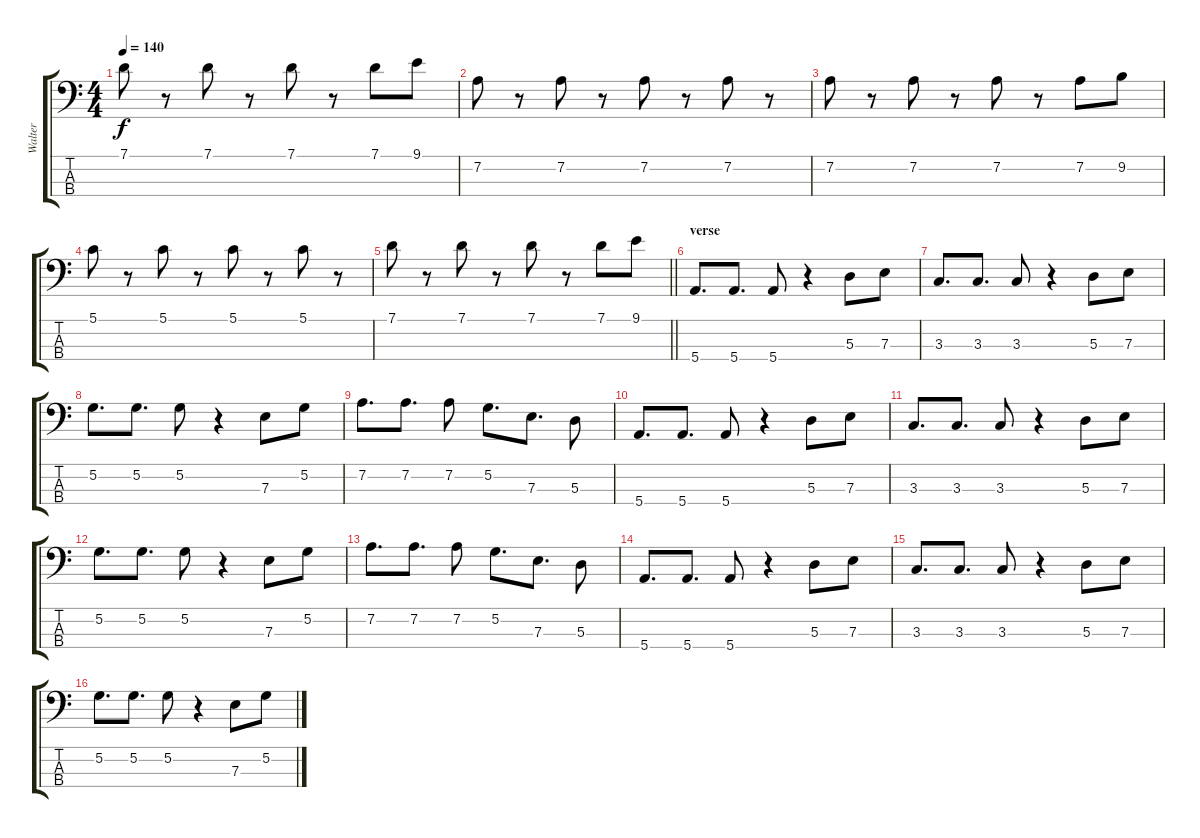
\track ("Walter" "Walter") {instrument electricbassfinger}
\staff {score tabs}
\tuning (G2 D2 A1 E1) {hide}
\ts (4 4)
\tempo 140
\clef f4
\ks c
7.1.8{dy f} r.8 7.1.8 r.8 7.1.8 r.8 7.1.8 9.1.8 |
7.2.8 r.8 7.2.8 r.8 7.2.8 r.8 7.2.8 r.8 |
7.2.8 r.8 7.2.8 r.8 7.2.8 r.8 7.2.8 9.2.8 |
5.1.8 r.8 5.1.8 r.8 5.1.8 r.8 5.1.8 r.8 |
\barLineRight lightlight
7.1.8 r.8 7.1.8 r.8 7.1.8 r.8 7.1.8 9.1.8 |
\section ("" "verse")
5.4.8{d} 5.4.8{d} 5.4.8 r.4 5.3.8 7.3.8 |
3.3.8{d} 3.3.8{d} 3.3.8 r.4 5.3.8 7.3.8 |
5.2.8{d} 5.2.8{d} 5.2.8 r.4 7.3.8 5.2.8 |
7.2.8{d} 7.2.8{d} 7.2.8 5.2.8{d} 7.3.8{d} 5.3.8 |
5.4.8{d} 5.4.8{d} 5.4.8 r.4 5.3.8 7.3.8 |
3.3.8{d} 3.3.8{d} 3.3.8 r.4 5.3.8 7.3.8 |
5.2.8{d} 5.2.8{d} 5.2.8 r.4 7.3.8 5.2.8 |
7.2.8{d} 7.2.8{d} 7.2.8 5.2.8{d} 7.3.8{d} 5.3.8 |
5.4.8{d} 5.4.8{d} 5.4.8 r.4 5.3.8 7.3.8 |
3.3.8{d} 3.3.8{d} 3.3.8 r.4 5.3.8 7.3.8 |
5.2.8{d} 5.2.8{d} 5.2.8 r.4 7.3.8 5.2.8
